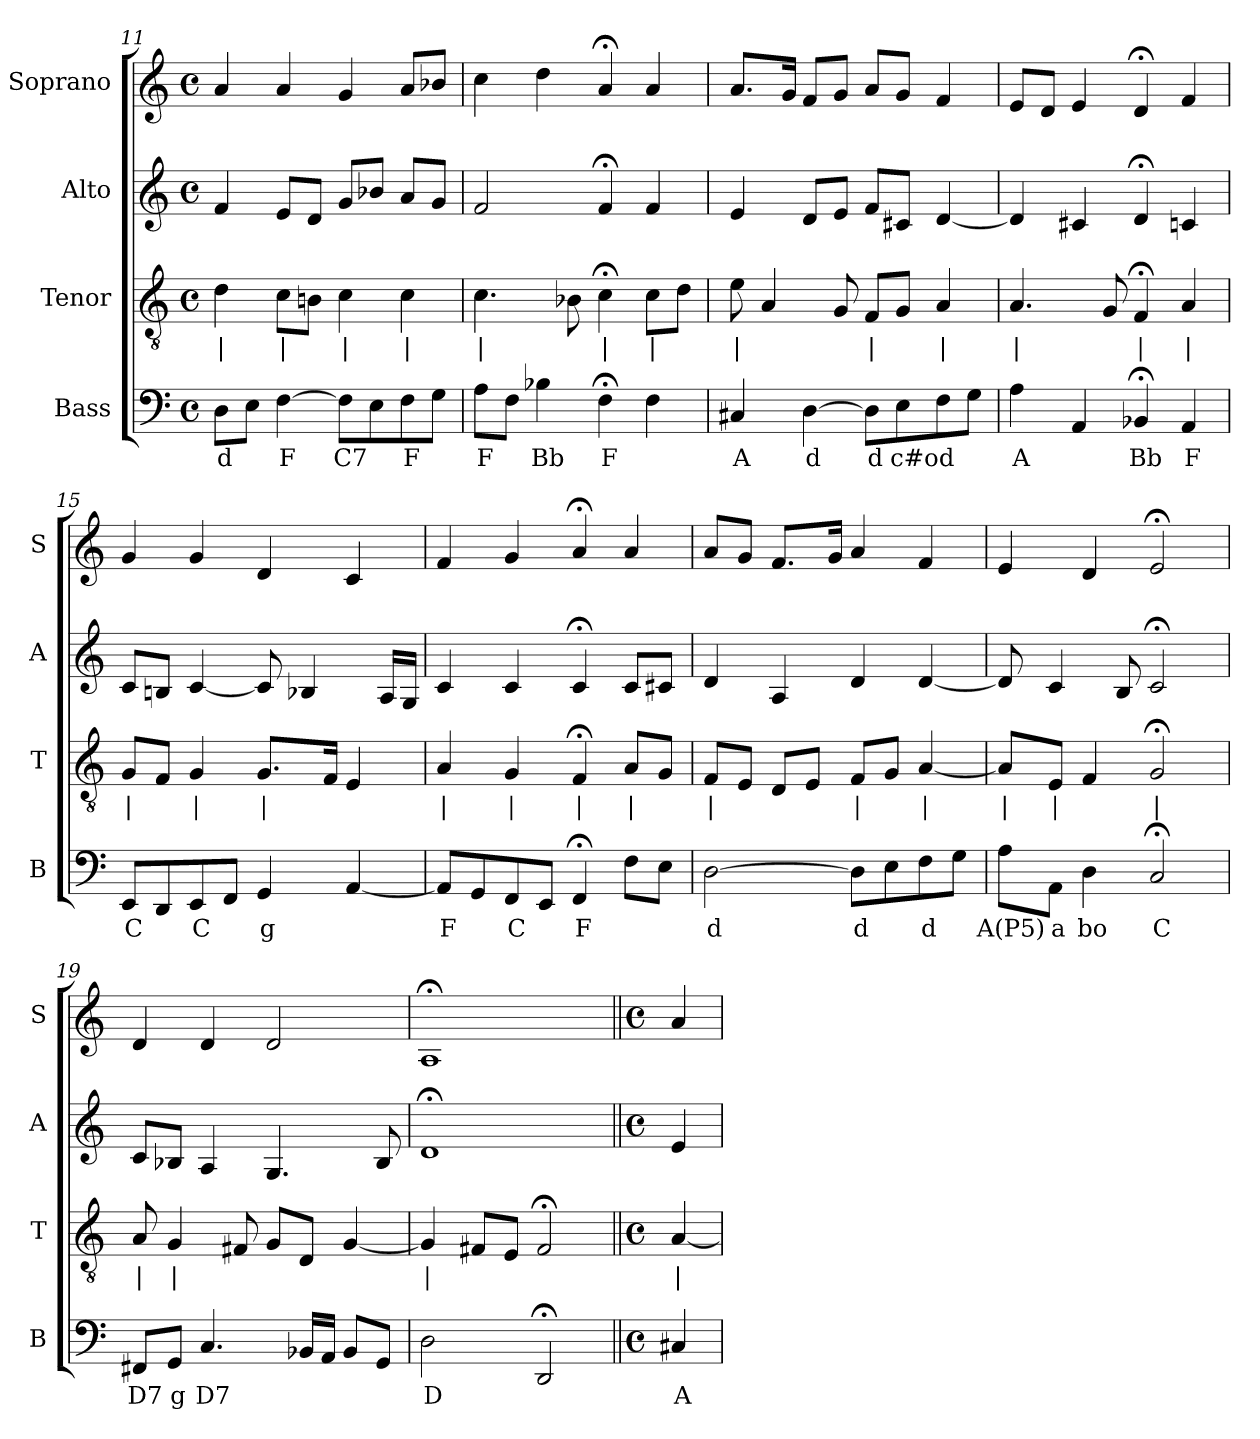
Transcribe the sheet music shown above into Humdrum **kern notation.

**kern	**text	**kern	**text	**kern	**kern
*part4	*part4	*part3	*part3	*part2	*part1
*staff4	*staff4	*staff3	*staff3	*staff2	*staff1
*I"Bass	*	*I"Tenor	*	*I"Alto	*I"Soprano
*I'B	*	*I'T	*	*I'A	*I'S
*clefF4	*	*clefGv2	*	*clefG2	*clefG2
*k[]	*	*k[]	*	*k[]	*k[]
*D:dor	*	*D:dor	*	*D:dor	*D:dor
*M4/4	*	*M4/4	*	*M4/4	*M4/4
*met(c)	*	*met(c)	*	*met(c)	*met(c)
=11	=11	=11	=11	=11	=11
8DL	d	4d	|	4f	4a
8EJ	.	.	.	.	.
[4F	F	8cL	|	8eL	4a
.	.	8BnJ	.	8dJ	.
8FL]	C7	4c	|	8gL	4g
8E	.	.	.	8b-XJ	.
8F	F	4c	|	8aL	8aL
8GJ	.	.	.	8gJ	8b-XJ
=12	=12	=12	=12	=12	=12
8AL	F	4.c	|	2f	4cc
8FJ	.	.	.	.	.
4B-X	Bb	.	.	.	4dd
.	.	8B-X	.	.	.
4F;<	F	4c;<	|	4f;<	4a;<
4F	.	8cL	|	4f	4a
.	.	8dJ	.	.	.
=13	=13	=13	=13	=13	=13
4C#X	A	8e	|	4e	8.aL
.	.	4A	.	.	.
.	.	.	.	.	16gJk
[4D	d	.	.	8dL	8fL
.	.	8G	.	8eJ	8gJ
8DL]	d	8FL	|	8fL	8aL
8E	c#o	8GJ	.	8c#XJ	8gJ
8F	d	4A	|	[4d	4f
8GJ	.	.	.	.	.
=14	=14	=14	=14	=14	=14
4A	A	4.A	|	4d]	8eL
.	.	.	.	.	8dJ
4AA	.	.	.	4c#X	4e
.	.	8G	.	.	.
4BB-X;<	Bb	4F;<	|	4d;<	4d;<
4AA	F	4A	|	4cn	4f
=15	=15	=15	=15	=15	=15
8EEL	C	8GL	|	8cL	4g
8DD	.	8FJ	.	8BnJ	.
8EE	C	4G	|	[4c	4g
8FFJ	.	.	.	.	.
4GG	g	8.GL	|	8c]	4d
.	.	.	.	4B-X	.
.	.	16FJk	.	.	.
[4AA	.	4E	.	.	4c
.	.	.	.	16ALL	.
.	.	.	.	16GJJ	.
=16	=16	=16	=16	=16	=16
8AAL]	F	4A	|	4c	4f
8GG	.	.	.	.	.
8FF	C	4G	|	4c	4g
8EEJ	.	.	.	.	.
4FF;<	F	4F;<	|	4c;<	4a;<
8FL	.	8AL	|	8cL	4a
8EJ	.	8GJ	.	8c#XJ	.
=17	=17	=17	=17	=17	=17
[2D	d	8FL	|	4d	8aL
.	.	8EJ	.	.	8gJ
.	.	8DL	.	4A	8.fL
.	.	8EJ	.	.	.
.	.	.	.	.	16gJk
8DL]	d	8FL	|	4d	4a
8E	.	8GJ	.	.	.
8F	d	[4A	|	[4d	4f
8GJ	.	.	.	.	.
=18	=18	=18	=18	=18	=18
8AL	A(P5)	8AL]	|	8d]	4e
8AAJ	a	8EJ	|	4c	.
4D	bo	4F	.	.	4d
.	.	.	.	8B	.
2C;<	C	2G;<	|	2c;<	2e;<
=19	=19	=19	=19	=19	=19
8FF#XL	D7	8A	|	8cL	4d
8GGJ	g	4G	|	8B-XJ	.
4.C	D7	.	.	4A	4d
.	.	8F#X	.	.	.
.	.	8GL	.	4.G	2d
16BB-XLL	.	8DJ	.	.	.
16AAJJ	.	.	.	.	.
8BB-L	.	[4G	.	.	.
8GGJ	.	.	.	8B-	.
=20	=20	=20	=20	=20	=20
2D	D	4G]	|	1d;<	1A;<
.	.	8F#XL	.	.	.
.	.	8EJ	.	.	.
2DD;<	.	2F#;<	.	.	.
=21||	=21||	=21||	=21||	=21||	=21||
*M4/4	*	*M4/4	*	*M4/4	*M4/4
*met(c)	*	*met(c)	*	*met(c)	*met(c)
4C#X	A	[4A	|	4e	4a
=	=	=	=	=	=
*-	*-	*-	*-	*-	*-
